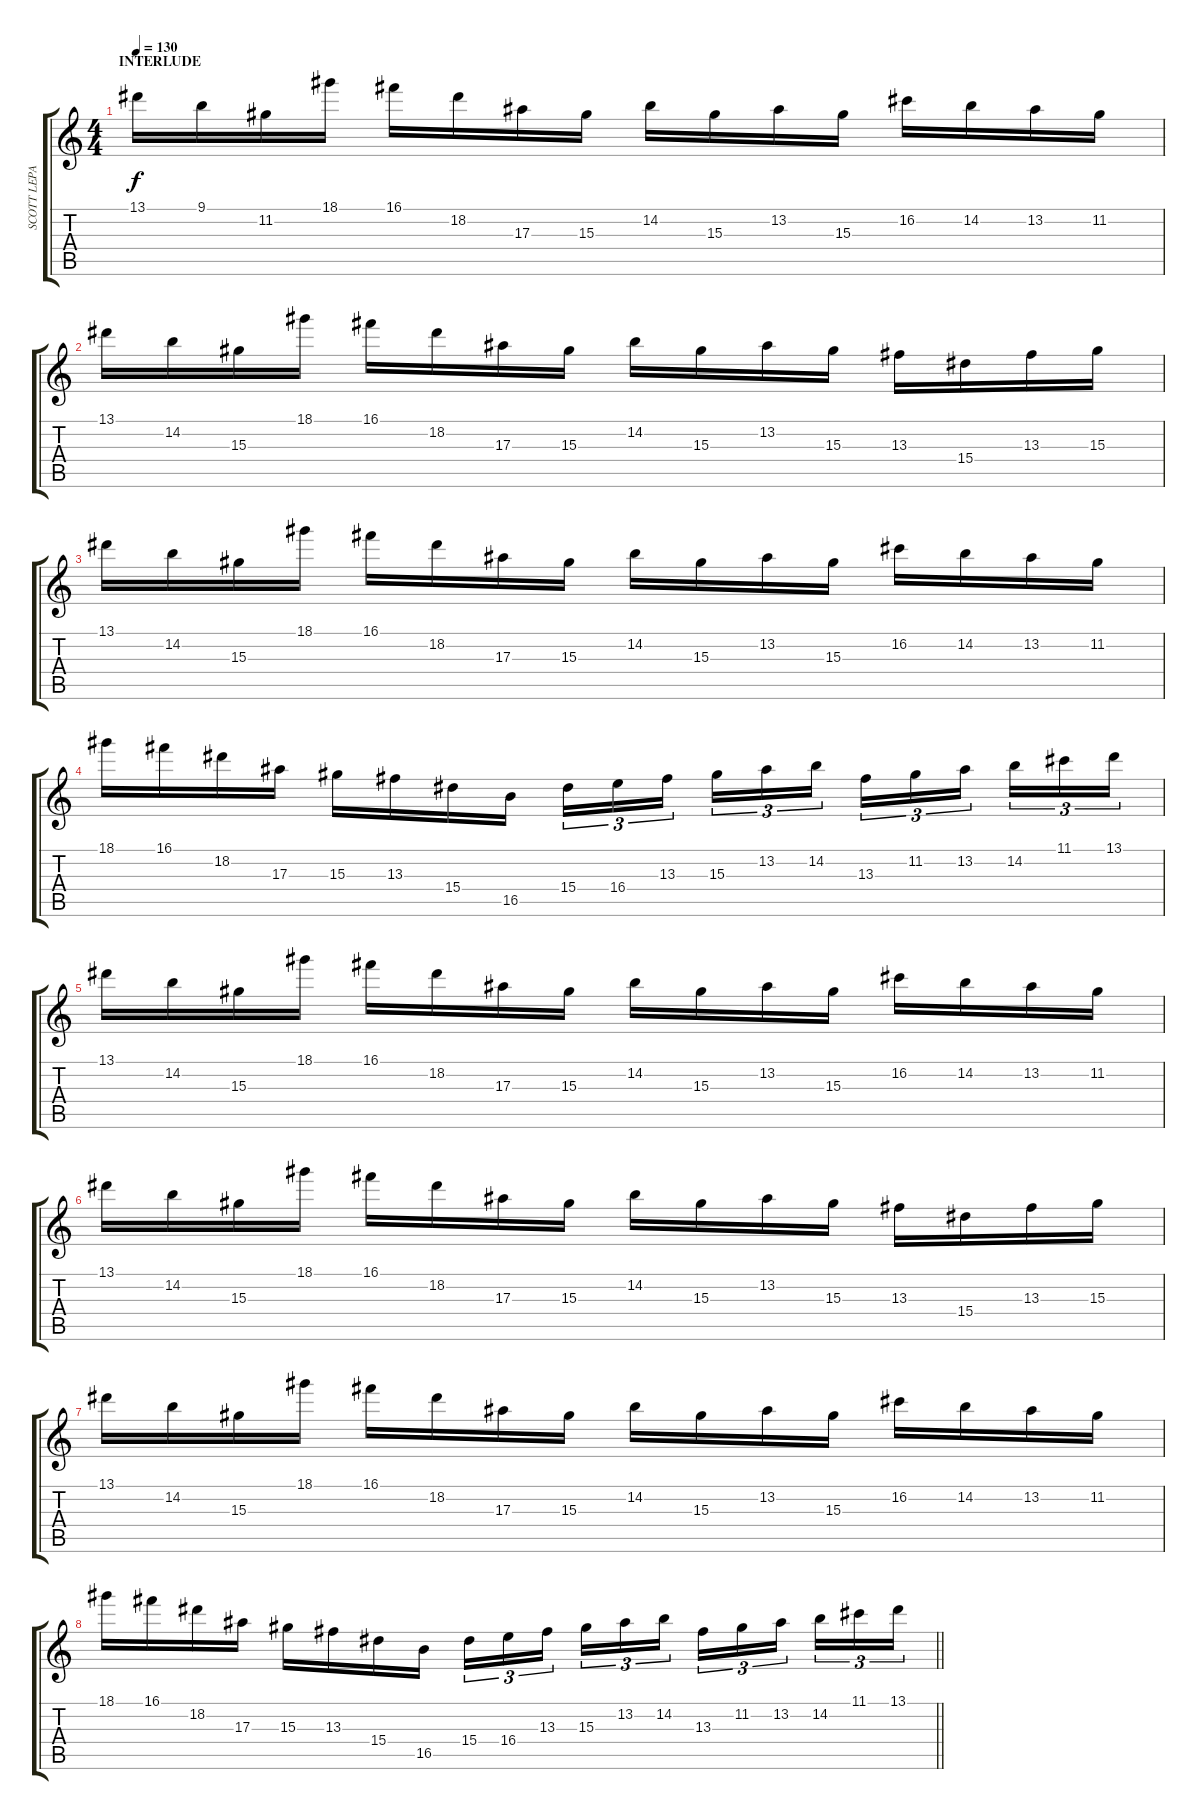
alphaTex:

\track ("SCOTT LEPAGE" "SCOTT LEPA") {instrument distortionguitar}
\staff {score tabs}
\tuning (D4 A3 F3 C3 G2 C2) {hide}
\ts (4 4)
\section ("" "INTERLUDE")
\tempo 130
\clef g2
\ks c
13.1.16{dy f} 9.1.16 11.2.16 18.1.16 16.1.16 18.2.16 17.3.16 15.3.16 14.2.16 15.3.16 13.2.16 15.3.16 16.2.16 14.2.16 13.2.16 11.2.16 |
13.1.16 14.2.16 15.3.16 18.1.16 16.1.16 18.2.16 17.3.16 15.3.16 14.2.16 15.3.16 13.2.16 15.3.16 13.3.16 15.4.16 13.3.16 15.3.16 |
13.1.16 14.2.16 15.3.16 18.1.16 16.1.16 18.2.16 17.3.16 15.3.16 14.2.16 15.3.16 13.2.16 15.3.16 16.2.16 14.2.16 13.2.16 11.2.16 |
18.1.16 16.1.16 18.2.16 17.3.16 15.3.16 13.3.16 15.4.16 16.5.16 15.4.16{tu (3 2)} 16.4.16{tu (3 2)} 13.3.16{tu (3 2) beam splitsecondary} 15.3.16{tu (3 2)} 13.2.16{tu (3 2)} 14.2.16{tu (3 2)} 13.3.16{tu (3 2)} 11.2.16{tu (3 2)} 13.2.16{tu (3 2) beam splitsecondary} 14.2.16{tu (3 2)} 11.1.16{tu (3 2)} 13.1.16{tu (3 2)} |
13.1.16 14.2.16 15.3.16 18.1.16 16.1.16 18.2.16 17.3.16 15.3.16 14.2.16 15.3.16 13.2.16 15.3.16 16.2.16 14.2.16 13.2.16 11.2.16 |
13.1.16 14.2.16 15.3.16 18.1.16 16.1.16 18.2.16 17.3.16 15.3.16 14.2.16 15.3.16 13.2.16 15.3.16 13.3.16 15.4.16 13.3.16 15.3.16 |
13.1.16 14.2.16 15.3.16 18.1.16 16.1.16 18.2.16 17.3.16 15.3.16 14.2.16 15.3.16 13.2.16 15.3.16 16.2.16 14.2.16 13.2.16 11.2.16 |
\barLineRight lightlight
18.1.16 16.1.16 18.2.16 17.3.16 15.3.16 13.3.16 15.4.16 16.5.16 15.4.16{tu (3 2)} 16.4.16{tu (3 2)} 13.3.16{tu (3 2) beam splitsecondary} 15.3.16{tu (3 2)} 13.2.16{tu (3 2)} 14.2.16{tu (3 2)} 13.3.16{tu (3 2)} 11.2.16{tu (3 2)} 13.2.16{tu (3 2) beam splitsecondary} 14.2.16{tu (3 2)} 11.1.16{tu (3 2)} 13.1.16{tu (3 2)}
